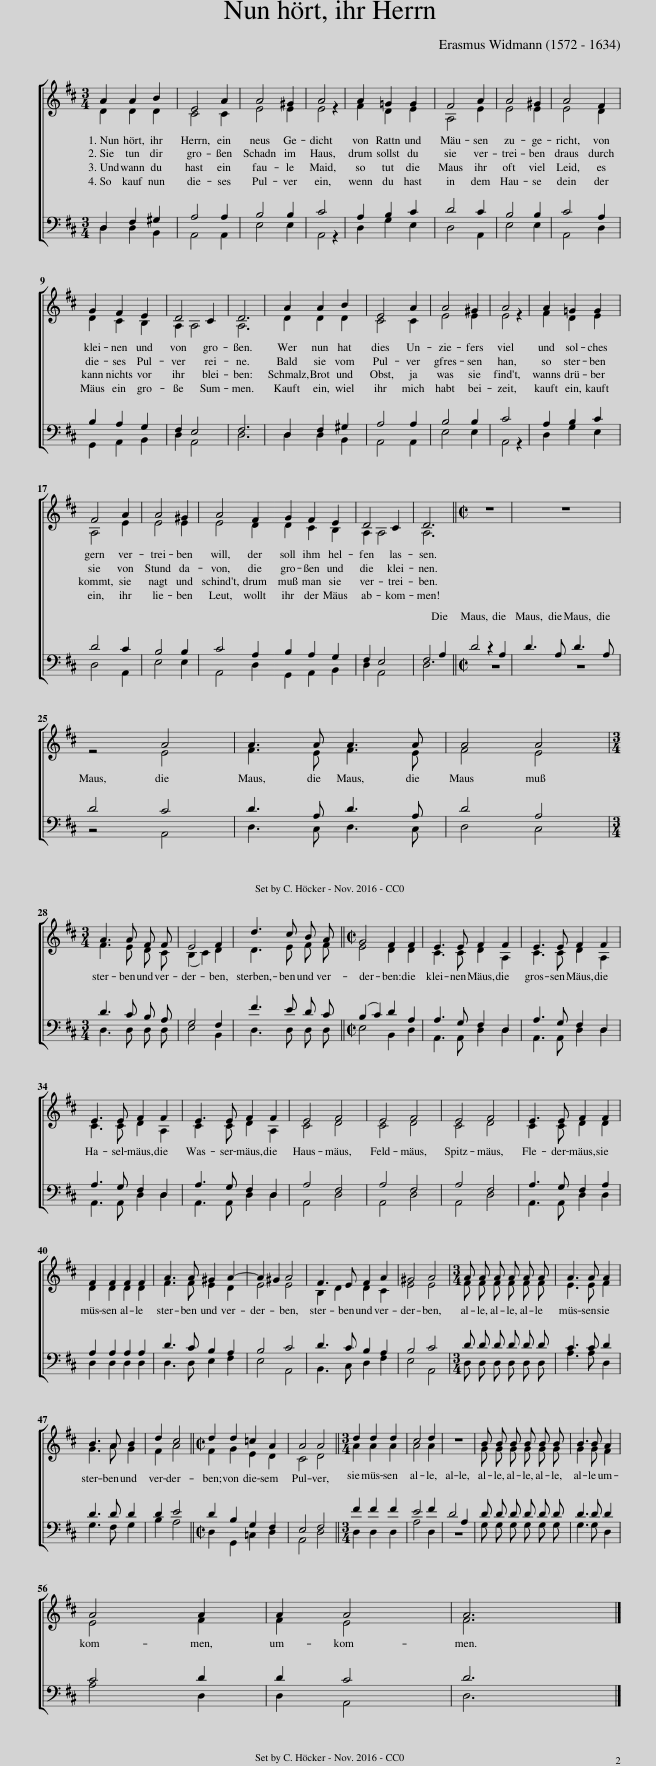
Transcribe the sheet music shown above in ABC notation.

X:1
%%score [ ( 1 2 ) ( 3 4 ) ]
L:1/8
M:3/4
I:linebreak $
K:D
V:1 treble
V:2 treble
V:3 bass
V:4 bass
V:1
 A2 A2 B2 | E4 A2 | A4 ^G2 | A4 z2 | A2 =G2 G2 | %5
 F4 A2 | A4 ^G2 | A4 F2 |$ G2 F2 E2 | D4 C2 | %10
 D6 | A2 A2 B2 | E4 A2 | A4 ^G2 | A4 z2 | %15
 A2 =G2 G2 |$ F4 A2 | A4 ^G2 | A4 F2 | G2 F2 E2 | %20
 D4 C2 | D6 ||[M:2/2] z8 | z8 |$ z4 A4 | %25
 A3 A A3 A | A4 A4 |$[M:3/4] A3 A F F | E4 F2 | d3 c B A || %30
[M:2/2] G4 F2 F2 | E3 E F2 F2 | E3 E F2 F2 |$ E3 E F2 F2 | E3 E F2 F2 | %35
 E4 F4 | E4 F4 | E4 F4 | E3 E F2 F2 |$ F2 F2 F2 F2 | %40
 A3 A ^G2 A2- | A2 ^G2 A4 | F3 E F2 A2 | ^G4 A4 |[M:3/4] A A A A A A | %45
 A3 A A2 |$ B3 A B2 | d2 c4 ||[M:2/2] d2 d2 =c2 A2 | A4 A4 || %50
[M:3/4] d2 d2 d2 | c4 d2 | z6 | B B B B B B | B3 B A2 |$ %55
 A4 A2 | A2 A4 | A6 |] %58
V:2
 D2 D2 D2 | C4 C2 | E4 E2 | E4 x2 | F2 D2 E2 | %5
 A,4 E2 | E4 E2 | E4 D2 |$ D2 C2 B,2 | A,2 A,4 | %10
 A,6 | D2 D2 D2 | C4 C2 | E4 E2 | E4 x2 | %15
 F2 D2 E2 |$ A,4 E2 | E4 E2 | E4 D2 | D2 C2 B,2 | %20
 A,2 A,4 | A,6 ||[M:2/2] x8 | x8 |$ x4 E4 | %25
 F3 E F3 E | F4 E4 |$[M:3/4] F3 E D C | (B,2 C2) D2 | D3 E F F || %30
[M:2/2] E4 D2 D2 | C3 C D2 A,2 | C3 C D2 A,2 |$ C3 C D2 A,2 | C2 x C D2 A,2 | %35
 C4 D4 | C4 D4 | C4 D4 | C2 x C D2 D2 |$ D2 D2 D2 D2 | %40
 F3 F E2 D2 | E4 E4 | B,2 D2 D2 C2 | E4 E4 |[M:3/4] F F F F F F | %45
 E3 E F2 |$ G3 A G2 | F2 A4 ||[M:2/2] F2 G2 E2 D2 | C4 D4 || %50
[M:3/4] A2 A2 A2 | A4 A2 | x6 | G G G G G G | G2 x G F2 |$ %55
 E4 F2 | F2 E4 | F6 |] %58
V:3
 D,2 F,2 ^G,2 | A,4 A,2 | B,4 B,2 | C4 z2 | A,2 B,2 C2 | %5
 D4 C2 | B,4 B,2 | C4 A,2 |$ B,2 A,2 G,2 | F,2 E,4 | %10
 F,6 | D,2 F,2 ^G,2 | A,4 A,2 | B,4 B,2 | C4 z2 | %15
 A,2 B,2 C2 |$ D4 C2 | B,4 B,2 | C4 A,2 | B,2 A,2 G,2 | %20
 F,2 E,4 | D,4 A,2 ||[M:2/2] D4 z2 A,2 | D3 A, D3 A, |$ D4 C4 | %25
 D3 A, D3 A, | D4 A,4 |$[M:3/4] D3 C B, A, | G,4 F,2 | F3 E D C || %30
[M:2/2] (B,2 C2) D2 A,2 | A,3 G, F,2 D,2 | A,3 G, F,2 D,2 |$ A,3 G, F,2 D,2 | A,3 G, F,2 D,2 | %35
 A,4 F,4 | A,4 F,4 | A,4 F,4 | A,3 G, F,2 A,2 |$ A,2 A,2 A,2 A,2 | %40
 D3 C B,2 A,2 | B,4 C4 | D3 C B,2 A,2 | B,4 C4 |[M:3/4] D D D D D D | %45
 C3 C D2 |$ D3 D D2 | D2 E4 ||[M:2/2] D2 B,2 G,2 F,2 | E,4 F,4 || %50
[M:3/4] F2 F2 F2 | E4 F2 | D4 A,2 | D D D D D D | D3 D D2 |$ %55
 C4 D2 | D2 C4 | D6 |] %58
V:4
 D,2 D,2 B,,2 | A,,4 A,,2 | E,4 E,2 | A,,4 x2 | D,2 G,2 E,2 | %5
 D,4 A,,2 | E,4 E,2 | A,,4 D,2 |$ G,,2 A,,2 B,,2 | D,2 A,,4 | %10
 D,6 | D,2 D,2 B,,2 | A,,4 A,,2 | E,4 E,2 | A,,4 x2 | %15
 D,2 G,2 E,2 |$ D,4 A,,2 | E,4 E,2 | A,,4 D,2 | G,,2 A,,2 B,,2 | %20
 D,2 A,,4 | F,6 ||[M:2/2] z8 | z8 |$ z4 A,,4 | %25
 D,3 C, D,3 C, | D,4 C,4 |$[M:3/4] D,3 D, D, D, | E,4 B,,2 | D,3 D, D, D, || %30
[M:2/2] E,4 B,,2 D,2 | A,,3 A,, D,2 D,2 | A,,3 A,, D,2 D,2 |$ A,,3 A,, D,2 D,2 | A,,3 A,, D,2 D,2 | %35
 A,,4 D,4 | A,,4 D,4 | A,,4 D,4 | A,,3 A,, D,2 D,2 |$ D,2 D,2 D,2 D,2 | %40
 D,3 D, E,2 F,2 | E,4 A,,4 | B,,3 C, D,2 F,2 | E,4 A,,4 |[M:3/4] D, D, D, D, D, D, | %45
 A,3 A, D,2 |$ G,3 F, G,2 | B,2 A,4 ||[M:2/2] D,2 G,,2 =C,2 D,2 | A,,4 D,4 || %50
[M:3/4] D,2 D,2 D,2 | A,4 D,2 | z6 | G, G, G, G, G, G, | G,3 G, D,2 |$ %55
 A,4 D,2 | D,2 A,,4 | D,6 |] %58
